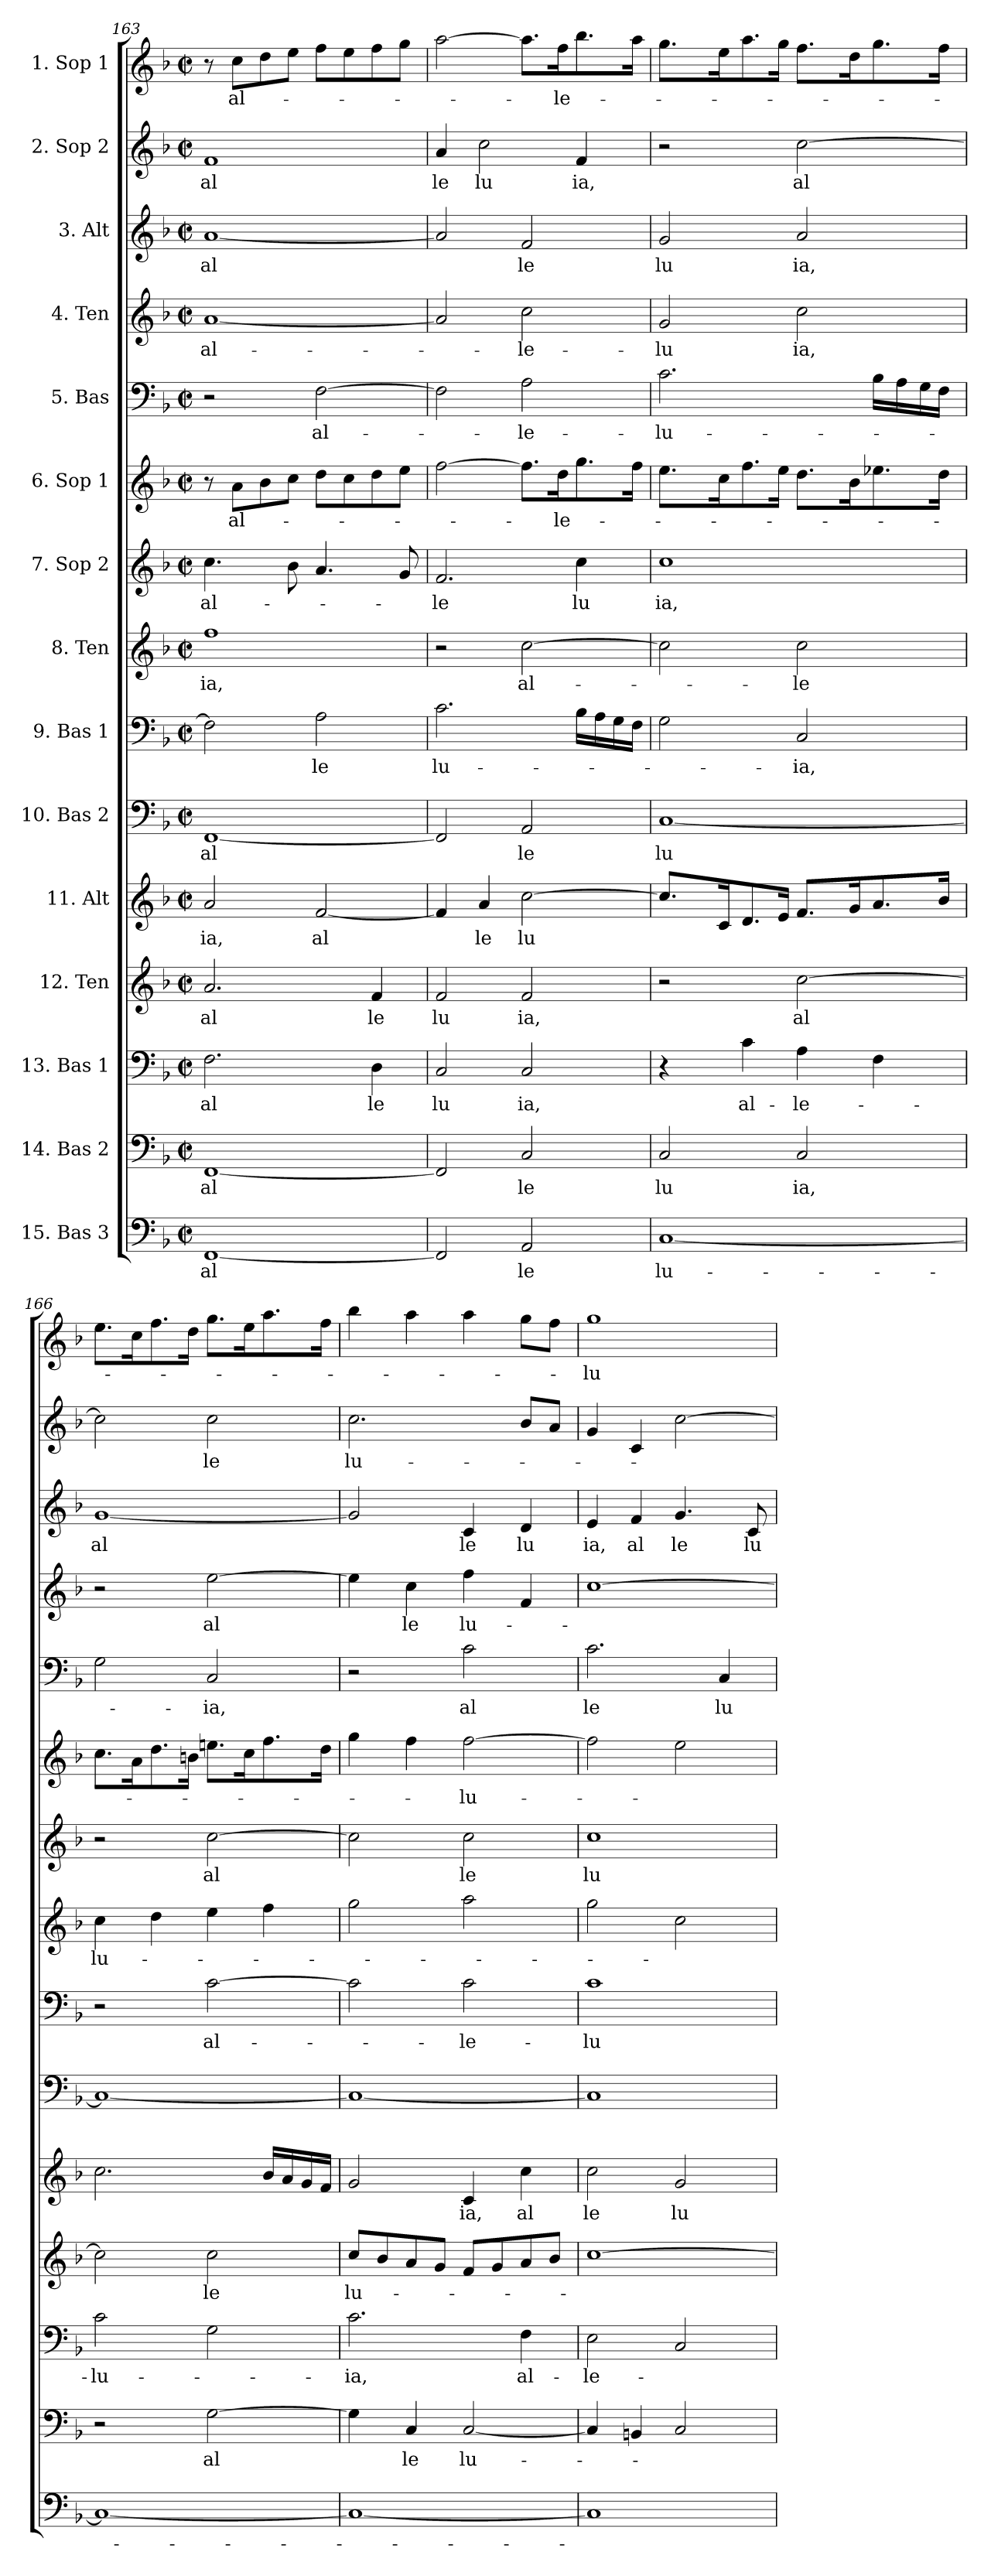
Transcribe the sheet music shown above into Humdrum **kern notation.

**kern	**text	**kern	**text	**kern	**text	**kern	**text	**kern	**text	**kern	**text	**kern	**text	**kern	**text	**kern	**text	**kern	**text	**kern	**text	**kern	**text	**kern	**text	**kern	**text	**kern	**text
*part15	*part15	*part14	*part14	*part13	*part13	*part12	*part12	*part11	*part11	*part10	*part10	*part9	*part9	*part8	*part8	*part7	*part7	*part6	*part6	*part5	*part5	*part4	*part4	*part3	*part3	*part2	*part2	*part1	*part1
*staff15	*staff15	*staff14	*staff14	*staff13	*staff13	*staff12	*staff12	*staff11	*staff11	*staff10	*staff10	*staff9	*staff9	*staff8	*staff8	*staff7	*staff7	*staff6	*staff6	*staff5	*staff5	*staff4	*staff4	*staff3	*staff3	*staff2	*staff2	*staff1	*staff1
*I"15. Bas 3	*	*I"14. Bas 2	*	*I"13. Bas 1	*	*I"12. Ten	*	*I"11. Alt	*	*I"10. Bas 2	*	*I"9. Bas 1	*	*I"8. Ten	*	*I"7. Sop 2	*	*I"6. Sop 1	*	*I"5. Bas	*	*I"4. Ten	*	*I"3. Alt	*	*I"2. Sop 2	*	*I"1. Sop 1	*
*clefF4	*	*clefF4	*	*clefF4	*	*clefG2	*	*clefG2	*	*clefF4	*	*clefF4	*	*clefG2	*	*clefG2	*	*clefG2	*	*clefF4	*	*clefG2	*	*clefG2	*	*clefG2	*	*clefG2	*
*k[b-]	*	*k[b-]	*	*k[b-]	*	*k[b-]	*	*k[b-]	*	*k[b-]	*	*k[b-]	*	*k[b-]	*	*k[b-]	*	*k[b-]	*	*k[b-]	*	*k[b-]	*	*k[b-]	*	*k[b-]	*	*k[b-]	*
*F:	*	*F:	*	*F:	*	*F:	*	*F:	*	*F:	*	*F:	*	*F:	*	*F:	*	*F:	*	*F:	*	*F:	*	*F:	*	*F:	*	*F:	*
*M2/2	*	*M2/2	*	*M2/2	*	*M2/2	*	*M2/2	*	*M2/2	*	*M2/2	*	*M2/2	*	*M2/2	*	*M2/2	*	*M2/2	*	*M2/2	*	*M2/2	*	*M2/2	*	*M2/2	*
*met(c|)	*	*met(c|)	*	*met(c|)	*	*met(c|)	*	*met(c|)	*	*met(c|)	*	*met(c|)	*	*met(c|)	*	*met(c|)	*	*met(c|)	*	*met(c|)	*	*met(c|)	*	*met(c|)	*	*met(c|)	*	*met(c|)	*
=163	=163	=163	=163	=163	=163	=163	=163	=163	=163	=163	=163	=163	=163	=163	=163	=163	=163	=163	=163	=163	=163	=163	=163	=163	=163	=163	=163	=163	=163
!	!LO:LY:b:cj	!	!LO:LY:b:cj	!	!LO:LY:b:cj	!	!LO:LY:b:cj	!	!LO:LY:b:cj	!	!LO:LY:b:cj	!	!	!	!LO:LY:b:cj	!	!LO:LY:b:cj	!	!	!	!	!	!LO:LY:b:cj	!	!LO:LY:b:cj	!	!LO:LY:b:cj	!	!
[<1FF	al	[<1FF	al	2.F\	al	2.a/	al	2a/	ia,	[<1FF	al	2F\]	.	1ff	-ia,	4.cc\	al-	8r	.	2r	.	[<1a	al-	[<1a	al	1f	al	8r	.
!	!	!	!	!	!	!	!	!	!	!	!	!	!	!	!	!	!	!	!LO:LY:b:cj	!	!	!	!	!	!	!	!	!	!LO:LY:b:cj
.	.	.	.	.	.	.	.	.	.	.	.	.	.	.	.	.	.	8a\L	al-	.	.	.	.	.	.	.	.	8cc\L	al-
.	.	.	.	.	.	.	.	.	.	.	.	.	.	.	.	.	.	8b-\	.	.	.	.	.	.	.	.	.	8dd\	.
.	.	.	.	.	.	.	.	.	.	.	.	.	.	.	.	8b-\	.	8cc\J	.	.	.	.	.	.	.	.	.	8ee\J	.
!	!	!	!	!	!	!	!	!	!LO:LY:b:cj	!	!	!	!LO:LY:b:cj	!	!	!	!	!	!	!	!LO:LY:b:cj	!	!	!	!	!	!	!	!
.	.	.	.	.	.	.	.	[<2f/	al	.	.	2A\	le	.	.	4.a/	.	8dd\L	.	[>2F\	al-	.	.	.	.	.	.	8ff\L	.
.	.	.	.	.	.	.	.	.	.	.	.	.	.	.	.	.	.	8cc\	.	.	.	.	.	.	.	.	.	8ee\	.
!	!	!	!	!	!LO:LY:b:cj	!	!LO:LY:b:cj	!	!	!	!	!	!	!	!	!	!	!	!	!	!	!	!	!	!	!	!	!	!
.	.	.	.	4D\	le	4f/	le	.	.	.	.	.	.	.	.	.	.	8dd\	.	.	.	.	.	.	.	.	.	8ff\	.
.	.	.	.	.	.	.	.	.	.	.	.	.	.	.	.	8g/	.	8ee\J	.	.	.	.	.	.	.	.	.	8gg\J	.
=164	=164	=164	=164	=164	=164	=164	=164	=164	=164	=164	=164	=164	=164	=164	=164	=164	=164	=164	=164	=164	=164	=164	=164	=164	=164	=164	=164	=164	=164
!	!	!	!	!	!LO:LY:b:cj	!	!LO:LY:b:cj	!	!	!	!	!	!LO:LY:b:cj	!	!	!	!LO:LY:b:cj	!	!	!	!	!	!	!	!	!	!LO:LY:b:cj	!	!
2FF/]	.	2FF/]	.	2C/	lu	2f/	lu	4f/]	.	2FF/]	.	2.c\	lu-	2r	.	2.f/	-le	[>2ff\	.	2F\]	.	2a/]	.	2a/]	.	4a/	le	[>2aa\	.
!	!	!	!	!	!	!	!	!	!LO:LY:b:cj	!	!	!	!	!	!	!	!	!	!	!	!	!	!	!	!	!	!LO:LY:b:cj	!	!
.	.	.	.	.	.	.	.	4a/	le	.	.	.	.	.	.	.	.	.	.	.	.	.	.	.	.	2cc\	lu	.	.
!	!LO:LY:b:cj	!	!LO:LY:b:cj	!	!LO:LY:b:cj	!	!LO:LY:b:cj	!	!LO:LY:b:cj	!	!LO:LY:b:cj	!	!	!	!LO:LY:b:cj	!	!	!	!	!	!LO:LY:b:cj	!	!LO:LY:b:cj	!	!LO:LY:b:cj	!	!	!	!
2AA/	le	2C/	le	2C/	ia,	2f/	ia,	[<2cc\	lu	2AA/	le	.	.	[<2cc\	al-	.	.	8.ff\L]	.	2A\	-le-	2cc\	-le-	2f/	le	.	.	8.aa\L]	.
!	!	!	!	!	!	!	!	!	!	!	!	!	!	!	!	!	!	!	!LO:LY:b:cj	!	!	!	!	!	!	!	!	!	!LO:LY:b:cj
.	.	.	.	.	.	.	.	.	.	.	.	.	.	.	.	.	.	16dd\	-le-	.	.	.	.	.	.	.	.	16ff\	-le-
!	!	!	!	!	!	!	!	!	!	!	!	!	!	!	!	!	!LO:LY:b:cj	!	!	!	!	!	!	!	!	!	!LO:LY:b:cj	!	!
.	.	.	.	.	.	.	.	.	.	.	.	16B-\L	.	.	.	4cc\	lu	8.gg\	.	.	.	.	.	.	.	4f/	ia,	8.bb-\	.
.	.	.	.	.	.	.	.	.	.	.	.	16A\	.	.	.	.	.	.	.	.	.	.	.	.	.	.	.	.	.
.	.	.	.	.	.	.	.	.	.	.	.	16G\	.	.	.	.	.	.	.	.	.	.	.	.	.	.	.	.	.
.	.	.	.	.	.	.	.	.	.	.	.	16F\J	.	.	.	.	.	16ff\J	.	.	.	.	.	.	.	.	.	16aa\J	.
!!LO:PB:g=z
=165	=165	=165	=165	=165	=165	=165	=165	=165	=165	=165	=165	=165	=165	=165	=165	=165	=165	=165	=165	=165	=165	=165	=165	=165	=165	=165	=165	=165	=165
!	!LO:LY:b:cj	!	!LO:LY:b:cj	!	!	!	!	!	!	!	!LO:LY:b:cj	!	!	!	!	!	!LO:LY:b:cj	!	!	!	!LO:LY:b:cj	!	!LO:LY:b:cj	!	!LO:LY:b:cj	!	!	!	!
*	*	*	*	*	*	*^	*	*	*	*^	*	*	*	*^	*	*^	*	*	*	*	*	*	*	*	*	*^	*	*	*
[<1C	lu-	2C/	lu	4r	.	2r	8.ryy	.	8.cc/L]	.	[<1C	16.ryy	lu	2G\	.	2cc\]	8ryy	.	1cc	16.ryy	ia,	8.ee\L	.	2.c\	-lu-	2g/	-lu	2g/	lu	2r	64ryy	.	8.gg\L	.
.	.	.	.	.	.	.	.	.	.	.	.	.	.	.	.	.	.	.	.	.	.	.	.	.	.	.	.	.	.	.	2ryy	.	.	.
.	.	.	.	.	.	.	.	.	.	.	.	2ryy	.	.	.	.	.	.	.	2ryy	.	.	.	.	.	.	.	.	.	.	.	.	.	.
.	.	.	.	.	.	.	.	.	.	.	.	.	.	.	.	.	16ryy	.	.	.	.	.	.	.	.	.	.	.	.	.	.	.	.	.
.	.	.	.	.	.	.	2ryy	.	16c/	.	.	.	.	.	.	.	64ryy	.	.	.	.	16cc\	.	.	.	.	.	.	.	.	.	.	16ee\	.
.	.	.	.	.	.	.	.	.	.	.	.	.	.	.	.	.	2ryy	.	.	.	.	.	.	.	.	.	.	.	.	.	.	.	.	.
!	!	!	!	!	!LO:LY:b:cj	!	!	!	!	!	!	!	!	!	!	!	!	!	!	!	!	!	!	!	!	!	!	!	!	!	!	!	!	!
.	.	.	.	4c\	al-	.	.	.	8.d/	.	.	.	.	.	.	.	.	.	.	.	.	8.ff\	.	.	.	.	.	.	.	.	.	.	8.aa\	.
.	.	.	.	.	.	.	.	.	16e/J	.	.	.	.	.	.	.	.	.	.	.	.	16ee\J	.	.	.	.	.	.	.	.	.	.	16gg\J	.
!	!	!	!LO:LY:b:cj	!	!LO:LY:b:cj	!	!	!LO:LY:b:cj	!	!	!	!	!	!	!LO:LY:b:cj	!	!	!LO:LY:b:cj	!	!	!	!	!	!	!	!	!LO:LY:b:cj	!	!LO:LY:b:cj	!	!	!LO:LY:b:cj	!	!
.	.	2C/	ia,	4A\	-le-	[>2cc\	.	al	8.f/L	.	.	.	.	2C/	-ia,	2cc\	.	-le	.	.	.	8.dd\L	.	.	.	2cc\	ia,	2a/	ia,	[>2cc\	.	al	8.ff\L	.
.	.	.	.	.	.	.	.	.	.	.	.	.	.	.	.	.	.	.	.	.	.	.	.	.	.	.	.	.	.	.	4ryy	.	.	.
.	.	.	.	.	.	.	.	.	.	.	.	4ryy	.	.	.	.	.	.	.	4ryy	.	.	.	.	.	.	.	.	.	.	.	.	.	.
.	.	.	.	.	.	.	4ryy	.	16g/	.	.	.	.	.	.	.	.	.	.	.	.	16b-\	.	.	.	.	.	.	.	.	.	.	16dd\	.
.	.	.	.	.	.	.	.	.	.	.	.	.	.	.	.	.	4ryy	.	.	.	.	.	.	.	.	.	.	.	.	.	.	.	.	.
.	.	.	.	4F\	.	.	.	.	8.a/	.	.	.	.	.	.	.	.	.	.	.	.	8.ee-X\	.	16B-\L	.	.	.	.	.	.	.	.	8.gg\	.
.	.	.	.	.	.	.	.	.	.	.	.	.	.	.	.	.	.	.	.	.	.	.	.	.	.	.	.	.	.	.	8...ryy	.	.	.
.	.	.	.	.	.	.	.	.	.	.	.	.	.	.	.	.	.	.	.	.	.	.	.	16A\	.	.	.	.	.	.	.	.	.	.
.	.	.	.	.	.	.	.	.	.	.	.	8ryy	.	.	.	.	.	.	.	8ryy	.	.	.	.	.	.	.	.	.	.	.	.	.	.
.	.	.	.	.	.	.	.	.	.	.	.	.	.	.	.	.	.	.	.	.	.	.	.	16G\	.	.	.	.	.	.	.	.	.	.
.	.	.	.	.	.	.	16ryy	.	16b-/J	.	.	.	.	.	.	.	.	.	.	.	.	16dd\J	.	16F\J	.	.	.	.	.	.	.	.	16ff\J	.
.	.	.	.	.	.	.	.	.	.	.	.	.	.	.	.	.	32.ryy	.	.	.	.	.	.	.	.	.	.	.	.	.	.	.	.	.
.	.	.	.	.	.	.	.	.	.	.	.	32ryy	.	.	.	.	.	.	.	32ryy	.	.	.	.	.	.	.	.	.	.	.	.	.	.
=166	=166	=166	=166	=166	=166	=166	=166	=166	=166	=166	=166	=166	=166	=166	=166	=166	=166	=166	=166	=166	=166	=166	=166	=166	=166	=166	=166	=166	=166	=166	=166	=166	=166	=166
!	!	!	!	!	!LO:LY:b:cj	!	!	!	!	!	!	!	!	!	!	!	!	!LO:LY:b:cj	!	!	!	!	!	!	!	!	!	!	!LO:LY:b:cj	!	!	!	!	!
*	*	*	*	*	*	*	*	*	*	*	*	*	*	*	*	*v	*v	*	*	*	*	*	*	*	*	*	*	*	*	*v	*v	*	*	*
*	*	*	*	*	*	*v	*v	*	*	*	*v	*v	*	*	*	*	*	*v	*v	*	*	*	*	*	*	*	*	*	*	*	*	*
1C_<	.	2r	.	2c\	-lu-	2cc\]	.	2.cc\	.	1C_<	.	2r	.	4cc\	lu-	2r	.	8.cc\L	.	2G\	.	2r	.	[<1g	al	2cc\]	.	8.ee\L	.
.	.	.	.	.	.	.	.	.	.	.	.	.	.	.	.	.	.	16a\	.	.	.	.	.	.	.	.	.	16cc\	.
.	.	.	.	.	.	.	.	.	.	.	.	.	.	4dd\	.	.	.	8.dd\	.	.	.	.	.	.	.	.	.	8.ff\	.
.	.	.	.	.	.	.	.	.	.	.	.	.	.	.	.	.	.	16bn\J	.	.	.	.	.	.	.	.	.	16dd\J	.
!	!	!	!LO:LY:b:cj	!	!	!	!LO:LY:b:cj	!	!	!	!	!	!LO:LY:b:cj	!	!	!	!LO:LY:b:cj	!	!	!	!LO:LY:b:cj	!	!LO:LY:b:cj	!	!	!	!LO:LY:b:cj	!	!
.	.	[>2G\	al	2G\	.	2cc\	le	.	.	.	.	[>2c\	al-	4ee\	.	[>2cc\	al	8.een\L	.	2C/	-ia,	[>2ee\	al	.	.	2cc\	le	8.gg\L	.
.	.	.	.	.	.	.	.	.	.	.	.	.	.	.	.	.	.	16cc\	.	.	.	.	.	.	.	.	.	16ee\	.
.	.	.	.	.	.	.	.	16b-/L	.	.	.	.	.	4ff\	.	.	.	8.ff\	.	.	.	.	.	.	.	.	.	8.aa\	.
.	.	.	.	.	.	.	.	16a/	.	.	.	.	.	.	.	.	.	.	.	.	.	.	.	.	.	.	.	.	.
.	.	.	.	.	.	.	.	16g/	.	.	.	.	.	.	.	.	.	.	.	.	.	.	.	.	.	.	.	.	.
.	.	.	.	.	.	.	.	16f/J	.	.	.	.	.	.	.	.	.	16dd\J	.	.	.	.	.	.	.	.	.	16ff\J	.
=167	=167	=167	=167	=167	=167	=167	=167	=167	=167	=167	=167	=167	=167	=167	=167	=167	=167	=167	=167	=167	=167	=167	=167	=167	=167	=167	=167	=167	=167
!	!	!	!	!	!LO:LY:b:cj	!	!LO:LY:b:cj	!	!	!	!	!	!	!	!	!	!	!	!	!	!	!	!	!	!	!	!LO:LY:b:cj	!	!
1C_<	.	4G\]	.	2.c\	-ia,	8cc/L	lu-	2g/	.	1C_<	.	2c\]	.	2gg\	.	2cc\]	.	4gg\	.	2r	.	4ee\]	.	2g/]	.	2.cc\	lu-	4bb-\	.
.	.	.	.	.	.	8b-/	.	.	.	.	.	.	.	.	.	.	.	.	.	.	.	.	.	.	.	.	.	.	.
!	!	!	!LO:LY:b:cj	!	!	!	!	!	!	!	!	!	!	!	!	!	!	!	!	!	!	!	!LO:LY:b:cj	!	!	!	!	!	!
.	.	4C/	le	.	.	8a/	.	.	.	.	.	.	.	.	.	.	.	4ff\	.	.	.	4cc\	le	.	.	.	.	4aa\	.
.	.	.	.	.	.	8g/J	.	.	.	.	.	.	.	.	.	.	.	.	.	.	.	.	.	.	.	.	.	.	.
!	!	!	!LO:LY:b:cj	!	!	!	!	!	!LO:LY:b:cj	!	!	!	!LO:LY:b:cj	!	!	!	!LO:LY:b:cj	!	!LO:LY:b:cj	!	!LO:LY:b:cj	!	!LO:LY:b:cj	!	!LO:LY:b:cj	!	!	!	!
.	.	[<2C/	lu-	.	.	8f/L	.	4c/	ia,	.	.	2c\	-le-	2aa\	.	2cc\	le	[>2ff\	-lu-	2c\	al	4ff\	lu-	4c/	le	.	.	4aa\	.
.	.	.	.	.	.	8g/	.	.	.	.	.	.	.	.	.	.	.	.	.	.	.	.	.	.	.	.	.	.	.
!	!	!	!	!	!LO:LY:b:cj	!	!	!	!LO:LY:b:cj	!	!	!	!	!	!	!	!	!	!	!	!	!	!	!	!LO:LY:b:cj	!	!	!	!
.	.	.	.	4F\	al-	8a/	.	4cc\	al	.	.	.	.	.	.	.	.	.	.	.	.	4f/	.	4d/	lu	8b-/L	.	8gg\L	.
.	.	.	.	.	.	8b-/J	.	.	.	.	.	.	.	.	.	.	.	.	.	.	.	.	.	.	.	8a/J	.	8ff\J	.
=168	=168	=168	=168	=168	=168	=168	=168	=168	=168	=168	=168	=168	=168	=168	=168	=168	=168	=168	=168	=168	=168	=168	=168	=168	=168	=168	=168	=168	=168
!	!	!	!	!	!LO:LY:b:cj	!	!	!	!LO:LY:b:cj	!	!	!	!LO:LY:b:cj	!	!	!	!LO:LY:b:cj	!	!	!	!LO:LY:b:cj	!	!	!	!LO:LY:b:cj	!	!	!	!LO:LY:b:cj
1C]	.	4C/]	.	2E\	-le-	[>1cc	.	2cc\	le	1C]	.	1c	-lu-	2gg\	.	1cc	lu	2ff\]	.	2.c\	le	[>1cc	.	4e/	ia,	4g/	.	1gg	-lu
!	!	!	!	!	!	!	!	!	!	!	!	!	!	!	!	!	!	!	!	!	!	!	!	!	!LO:LY:b:cj	!	!	!	!
.	.	4BBn/	.	.	.	.	.	.	.	.	.	.	.	.	.	.	.	.	.	.	.	.	.	4f/	al	4c/	.	.	.
!	!	!	!	!	!	!	!	!	!LO:LY:b:cj	!	!	!	!	!	!	!	!	!	!	!	!	!	!	!	!LO:LY:b:cj	!	!	!	!
.	.	2C/	.	2C/	.	.	.	2g/	lu	.	.	.	.	2cc\	.	.	.	2ee\	.	.	.	.	.	4.g/	le	[>2cc\	.	.	.
!	!	!	!	!	!	!	!	!	!	!	!	!	!	!	!	!	!	!	!	!	!LO:LY:b:cj	!	!	!	!	!	!	!	!
.	.	.	.	.	.	.	.	.	.	.	.	.	.	.	.	.	.	.	.	4C/	lu	.	.	.	.	.	.	.	.
!	!	!	!	!	!	!	!	!	!	!	!	!	!	!	!	!	!	!	!	!	!	!	!	!	!LO:LY:b:cj	!	!	!	!
.	.	.	.	.	.	.	.	.	.	.	.	.	.	.	.	.	.	.	.	.	.	.	.	8c/	lu	.	.	.	.
=	=	=	=	=	=	=	=	=	=	=	=	=	=	=	=	=	=	=	=	=	=	=	=	=	=	=	=	=	=
*-	*-	*-	*-	*-	*-	*-	*-	*-	*-	*-	*-	*-	*-	*-	*-	*-	*-	*-	*-	*-	*-	*-	*-	*-	*-	*-	*-	*-	*-
